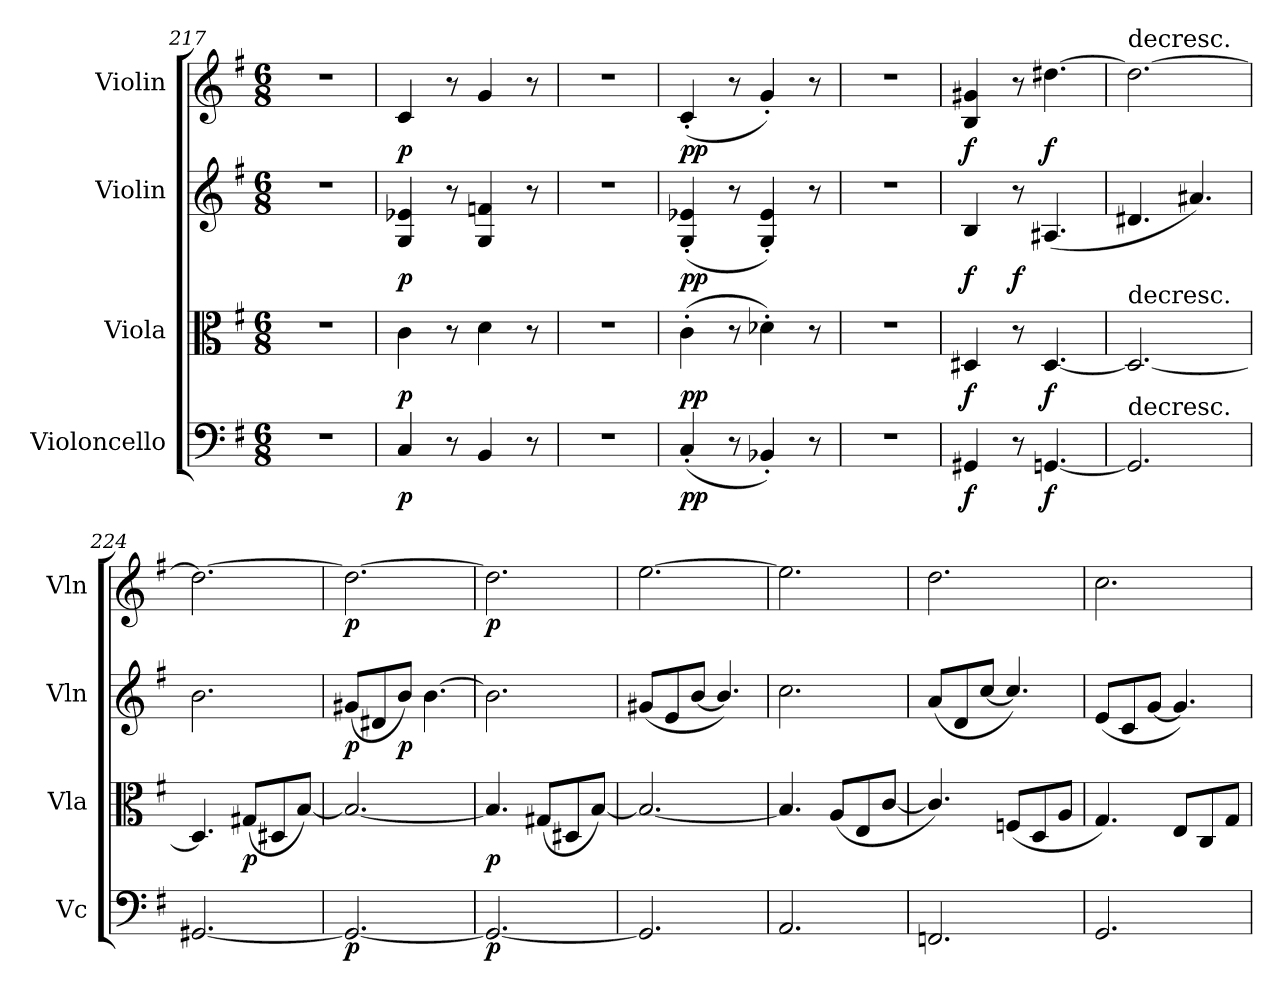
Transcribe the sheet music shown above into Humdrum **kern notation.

**kern	**dynam	**kern	**dynam	**kern	**dynam	**kern	**dynam
*part4	*part4	*part3	*part3	*part2	*part2	*part1	*part1
*staff4	*staff4	*staff3	*staff3	*staff2	*staff2	*staff1	*staff1
*I"Violoncello	*	*I"Viola	*	*I"Violin	*	*I"Violin	*
*I'Vc	*	*I'Vla	*	*I'Vln	*	*I'Vln	*
*clefF4	*	*clefC3	*	*clefG2	*	*clefG2	*
*k[f#]	*	*k[f#]	*	*k[f#]	*	*k[f#]	*
*e:	*	*e:	*	*e:	*	*e:	*
*M6/8	*	*M6/8	*	*M6/8	*	*M6/8	*
=217	=217	=217	=217	=217	=217	=217	=217
2.r	.	2.r	.	2.r	.	2.r	.
=218	=218	=218	=218	=218	=218	=218	=218
4C/	p	4c\	p	4G/ 4e-X/	p	4c/	p
8r	.	8r	.	8r	.	8r	.
4BB/	.	4d\	.	4G/ 4fn/	.	4g/	.
8r	.	8r	.	8r	.	8r	.
=219	=219	=219	=219	=219	=219	=219	=219
2.r	.	2.r	.	2.r	.	2.r	.
=220	=220	=220	=220	=220	=220	=220	=220
(4C'/	pp	(4c'\	pp	(4G'/ 4e-X'/	pp	(4c'/	pp
8r	.	8r	.	8r	.	8r	.
4BB-X'/)	.	4d-X'\)	.	4G'/ 4e-'/)	.	4g'/)	.
8r	.	8r	.	8r	.	8r	.
=221	=221	=221	=221	=221	=221	=221	=221
2.r	.	2.r	.	2.r	.	2.r	.
=222	=222	=222	=222	=222	=222	=222	=222
4GG#X/	f	4D#X/	f	4B/	f	4B/ 4g#X/	f
8r	.	8r	.	8r	f	8r	.
[4.GGn/	f	[4.D#/	f	(4.A#X/	.	[4.dd#X\	f
=223	=223	=223	=223	=223	=223	=223	=223
!	!	!	!	!	!	!LO:TX:t=decresc.	!
!	!	!LO:TX:t=decresc.	!	!	!	!	!
!LO:TX:t=decresc.	!	!	!	!	!	!	!
2.GG/]	.	2.D#/_	.	4.d#X/	.	2.dd#\_	.
.	.	.	.	4.a#X/)	.	.	.
=224	=224	=224	=224	=224	=224	=224	=224
[2.GG#X/	.	4.D#/]	.	2.b\	.	2.dd#\_	.
.	.	(8G#X/L	p	.	.	.	.
.	.	8D#X/	.	.	.	.	.
.	.	[8B/J)	.	.	.	.	.
=225	=225	=225	=225	=225	=225	=225	=225
2.GG#/_	p	2.B/_	.	(8g#X/L	p	2.dd#\_	p
.	.	.	.	8d#X/	.	.	.
.	.	.	.	8b/J)	p	.	.
.	.	.	.	[4.b\	.	.	.
=226	=226	=226	=226	=226	=226	=226	=226
2.GG#/_	p	4.B/]	p	2.b\]	.	2.dd#\]	p
.	.	(8G#X/L	.	.	.	.	.
.	.	8D#X/	.	.	.	.	.
.	.	[8B/J)	.	.	.	.	.
=227	=227	=227	=227	=227	=227	=227	=227
2.GG#/]	.	2.B/_	.	(8g#X/L	.	[2.ee\	.
.	.	.	.	8e/	.	.	.
.	.	.	.	[8b/J	.	.	.
.	.	.	.	4.b/])	.	.	.
=228	=228	=228	=228	=228	=228	=228	=228
2.AA/	.	4.B/]	.	2.cc\	.	2.ee\]	.
.	.	(8A/L	.	.	.	.	.
.	.	8E/	.	.	.	.	.
.	.	[8c/J	.	.	.	.	.
=229	=229	=229	=229	=229	=229	=229	=229
2.FFn/	.	4.c/])	.	(8a/L	.	2.dd\	.
.	.	.	.	8d/	.	.	.
.	.	.	.	[8cc/J	.	.	.
.	.	(8Fn/L	.	4.cc/])	.	.	.
.	.	8D/	.	.	.	.	.
.	.	8A/J	.	.	.	.	.
=230	=230	=230	=230	=230	=230	=230	=230
2.GG/	.	4.G/)	.	(8e/L	.	2.cc\	.
.	.	.	.	8c/	.	.	.
.	.	.	.	[8g/J	.	.	.
.	.	8E/L	.	4.g/])	.	.	.
.	.	8C/	.	.	.	.	.
.	.	8G/J	.	.	.	.	.
=	=	=	=	=	=	=	=
*-	*-	*-	*-	*-	*-	*-	*-
